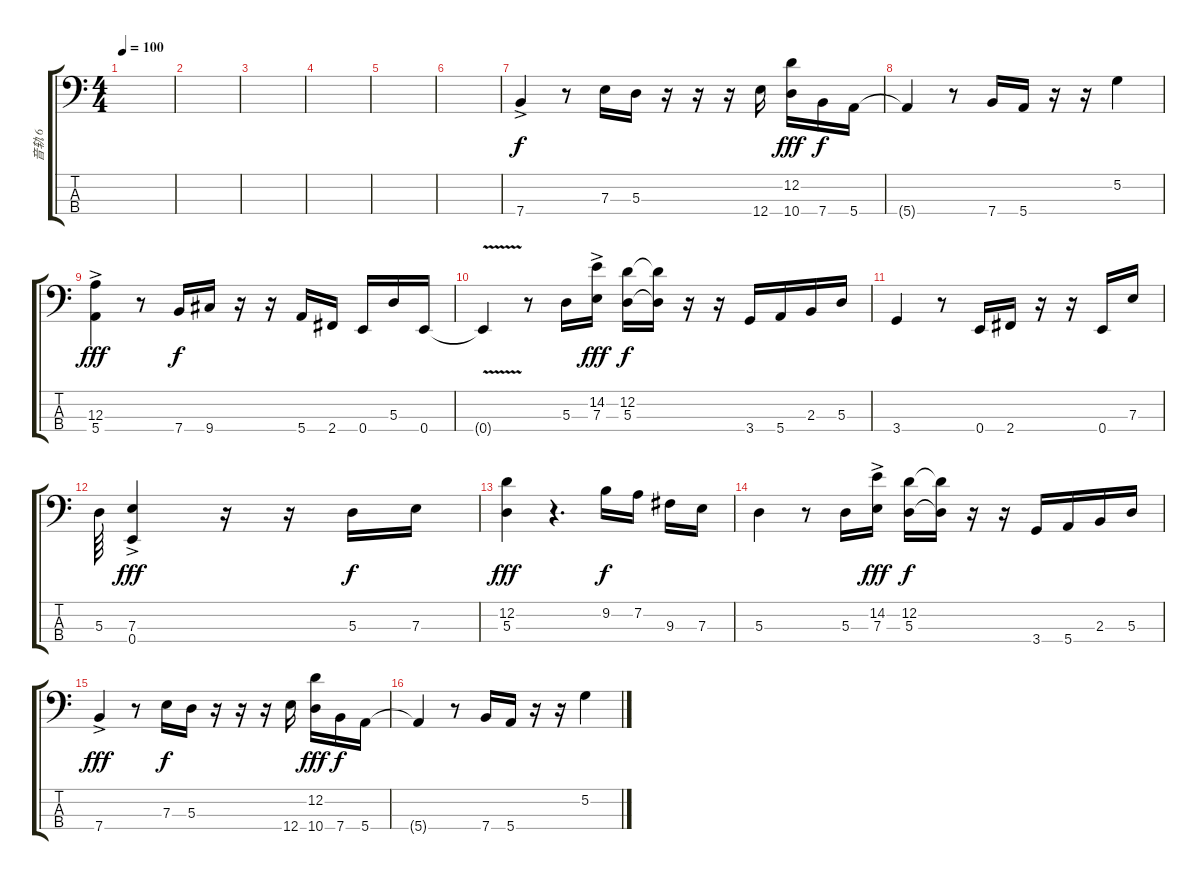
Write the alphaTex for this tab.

\track ("音轨 6" "音轨 6") {instrument slapbass1}
\staff {score tabs}
\tuning (G2 D2 A1 E1) {hide}
\ts (4 4)
\tempo 100
\clef f4
\ks c
|
|
|
|
|
|
7.4{ac}.4 r.8 7.3.16{dy f} 5.3.16 r.16 r.16 r.16 12.4.16 (12.2 10.4).16{dy fff} 7.4.16{dy f} 5.4.16 |
5.4{t}.4 r.8 7.4.16 5.4.16 r.16 r.16 5.2.4 |
(12.3{ac} 5.4).4{dy fff} r.8 7.4.16{dy f} 9.4.16 r.16 r.16 5.4.16 2.4.16 0.4.16 5.3.16 0.4.16 |
0.4{v t}.4 r.8 5.3.16 (14.2{ac} 7.3).16{dy fff} (12.2 5.3).16{dy f} (12.2{t} 5.3{t}).16 r.16 r.16 3.4.16 5.4.16 2.3.16 5.3.16 |
3.4.4 r.8 0.4.16 2.4.16 r.16 r.16 0.4.16 7.3.16 |
5.3.64 (7.3{ac} 0.4).4{dy fff} r.16 r.16 5.3.16{dy f} 7.3.16 |
(12.2 5.3).4{dy fff} r.4{d} 9.2.16{dy f} 7.2.16 9.3.16 7.3.16 |
5.3.4 r.8 5.3.16 (14.2{ac} 7.3).16{dy fff} (12.2 5.3).16{dy f} (12.2{t} 5.3{t}).16 r.16 r.16 3.4.16 5.4.16 2.3.16 5.3.16 |
7.4{ac}.4{dy fff} r.8 7.3.16{dy f} 5.3.16 r.16 r.16 r.16 12.4.16 (12.2 10.4).16{dy fff} 7.4.16{dy f} 5.4.16 |
5.4{t}.4 r.8 7.4.16 5.4.16 r.16 r.16 5.2.4
